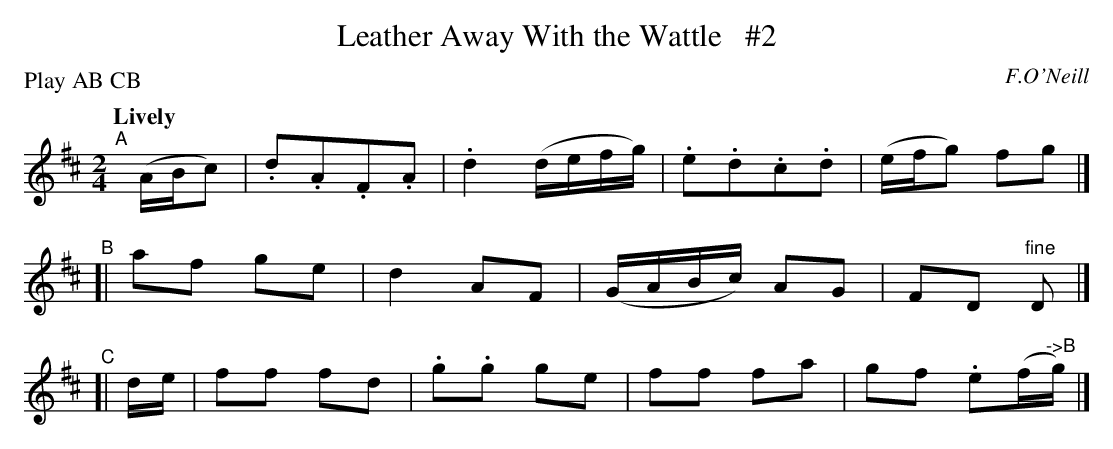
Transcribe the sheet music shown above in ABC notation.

X:1
T: Leather Away With the Wattle   #2
O: F.O'Neill
P: Play AB CB
Q: "Lively"
M: 2/4
L: 1/8
K: D
"^A"[|] (A/B/c) |.d.A.F.A | .d2 (d/e/f/g/) | .e.d.c.d | (e/f/g) fg |]
"^B"[| af ge | d2 AF | (G/A/B/c/) AG | FD "^fine"D |]
"^C"[| d/e/ | ff fd | .g.g ge | ff fa | gf .e(f/"^->B"g/) |]
